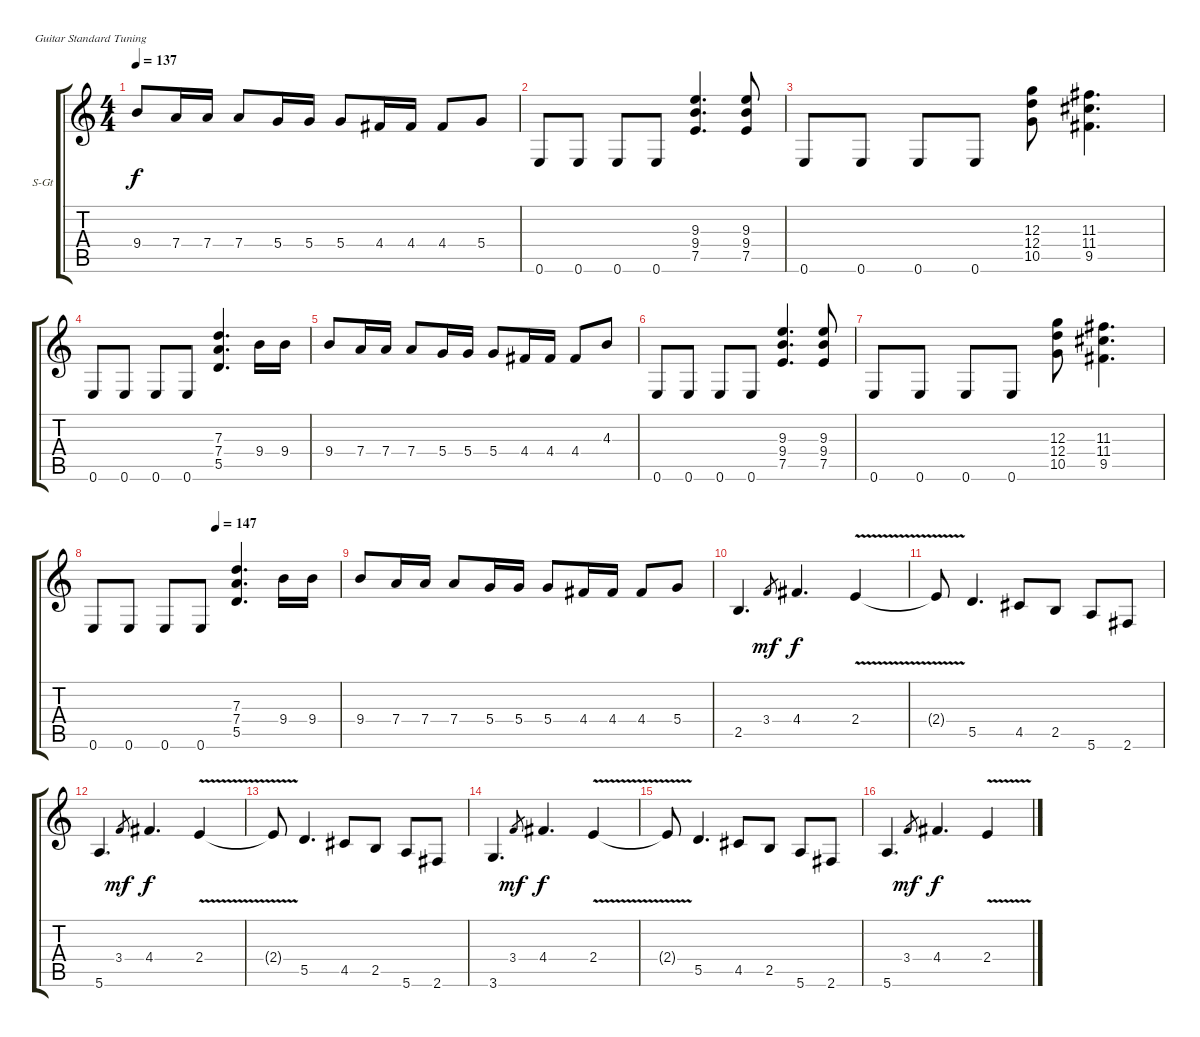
\defaultSystemsLayout 4
\bracketExtendMode groupsimilarinstruments
\firstSystemTrackNameOrientation horizontal
\otherSystemsTrackNameOrientation horizontal
\track ("Steel Guitar" "S-Gt") {instrument acousticguitarsteel}
\staff {score tabs}
\tuning (E4 B3 G3 D3 A2 E2)
\ts (4 4)
\tempo 137
\clef g2
\ks c
9.4.8{dy f} 7.4.16 7.4.16 7.4.8 5.4.16 5.4.16 5.4.8 4.4.16 4.4.16 4.4.8 5.4.8 |
0.6.8 0.6.8 0.6.8 0.6.8 (9.3 9.4 7.5).4{d} (9.3 9.4 7.5).8 |
0.6.8 0.6.8 0.6.8 0.6.8 (12.3 12.4 10.5).8 (11.3 11.4 9.5).4{d} |
0.6.8 0.6.8 0.6.8 0.6.8 (7.3 7.4 5.5).4{d} 9.4.16 9.4.16 |
9.4.8 7.4.16 7.4.16 7.4.8 5.4.16 5.4.16 5.4.8 4.4.16 4.4.16 4.4.8 4.3.8 |
0.6.8 0.6.8 0.6.8 0.6.8 (9.3 9.4 7.5).4{d} (9.3 9.4 7.5).8 |
0.6.8 0.6.8 0.6.8 0.6.8 (12.3 12.4 10.5).8 (11.3 11.4 9.5).4{d} |
\tempo (147 0.5)
0.6.8 0.6.8 0.6.8 0.6.8 (7.3 7.4 5.5).4{d} 9.4.16 9.4.16 |
9.4.8 7.4.16 7.4.16 7.4.8 5.4.16 5.4.16 5.4.8 4.4.16 4.4.16 4.4.8 5.4.8 |
2.5.4{d} 3.4.8{gr dy mf} 4.4.4{d dy f} 2.4{v}.4 |
2.4{v t}.8 5.5.4{d} 4.5.8 2.5.8 5.6.8 2.6.8 |
5.6.4{d} 3.4.8{gr dy mf} 4.4.4{d dy f} 2.4{v}.4 |
2.4{v t}.8 5.5.4{d} 4.5.8 2.5.8 5.6.8 2.6.8 |
3.6.4{d} 3.4.8{gr dy mf} 4.4.4{d dy f} 2.4{v}.4 |
2.4{v t}.8 5.5.4{d} 4.5.8 2.5.8 5.6.8 2.6.8 |
5.6.4{d} 3.4.8{gr dy mf} 4.4.4{d dy f} 2.4{v}.4
